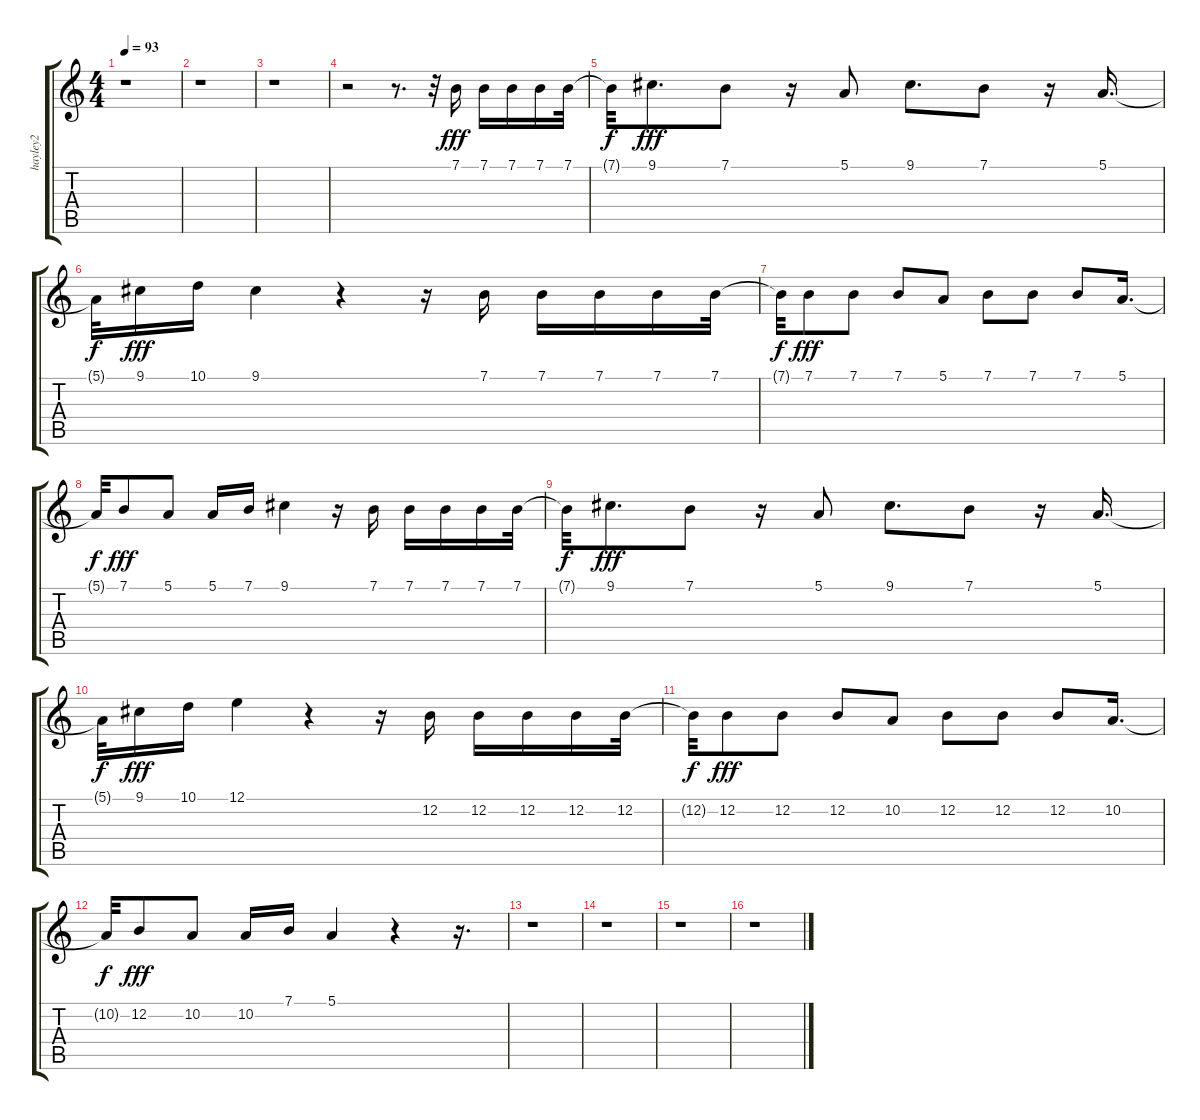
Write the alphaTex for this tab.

\track ("hayley2" "hayley2") {instrument recorder}
\staff {score tabs}
\tuning (E4 B3 G3 D3 A2 E2) {hide}
\ts (4 4)
\tempo 93
\clef g2
\ks c
r.1{dy f} |
r.1 |
r.1 |
r.2 r.8{d} r.32 7.1.16{dy fff} 7.1.16 7.1.16 7.1.16 7.1.32 |
7.1{t}.32{dy f} 9.1.8{d dy fff} 7.1.8 r.16 5.1.8 9.1.8{d} 7.1.8 r.16 5.1.16{d} |
5.1{t}.32{dy f} 9.1.16{dy fff} 10.1.16 9.1.4 r.4 r.16 7.1.16 7.1.16 7.1.16 7.1.16 7.1.32 |
7.1{t}.32{dy f} 7.1.8{dy fff} 7.1.8 7.1.8 5.1.8 7.1.8 7.1.8 7.1.8 5.1.16{d} |
5.1{t}.32{dy f} 7.1.8{dy fff} 5.1.8 5.1.16 7.1.16 9.1.4 r.16 7.1.16 7.1.16 7.1.16 7.1.16 7.1.32 |
7.1{t}.32{dy f} 9.1.8{d dy fff} 7.1.8 r.16 5.1.8 9.1.8{d} 7.1.8 r.16 5.1.16{d} |
5.1{t}.32{dy f} 9.1.16{dy fff} 10.1.16 12.1.4 r.4 r.16 12.2.16 12.2.16 12.2.16 12.2.16 12.2.32 |
12.2{t}.32{dy f} 12.2.8{dy fff} 12.2.8 12.2.8 10.2.8 12.2.8 12.2.8 12.2.8 10.2.16{d} |
10.2{t}.32{dy f} 12.2.8{dy fff} 10.2.8 10.2.16 7.1.16 5.1.4 r.4 r.16{d} |
r.1 |
r.1 |
r.1 |
r.1
